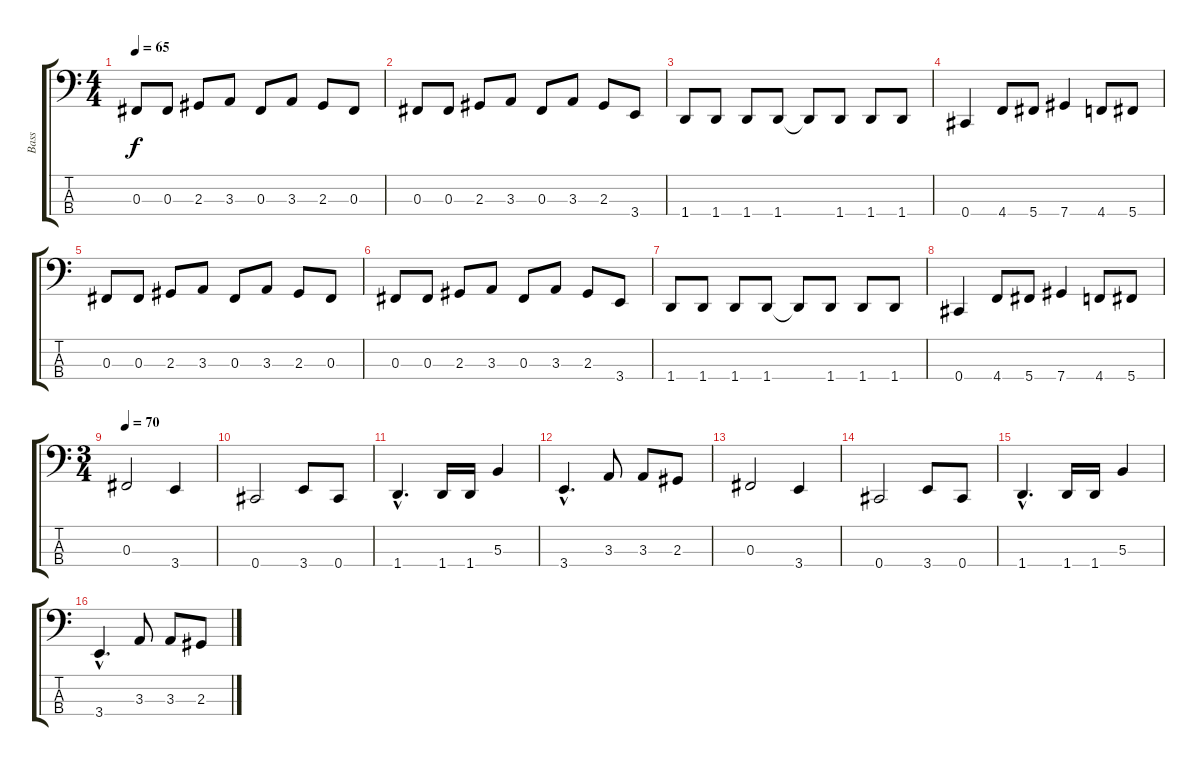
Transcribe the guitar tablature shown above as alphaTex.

\track ("Bass" "Bass") {instrument electricbasspick}
\staff {score tabs}
\tuning (E2 B1 Gb1 Db1) {hide}
\ts (4 4)
\tempo 65
\clef f4
\ks c
0.3.8{dy f} 0.3.8 2.3.8 3.3.8 0.3.8 3.3.8 2.3.8 0.3.8 |
0.3.8 0.3.8 2.3.8 3.3.8 0.3.8 3.3.8 2.3.8 3.4.8 |
1.4.8 1.4.8 1.4.8 1.4.8 1.4{t}.8 1.4.8 1.4.8 1.4.8 |
0.4.4 4.4.8 5.4.8 7.4.4 4.4.8 5.4.8 |
0.3.8 0.3.8 2.3.8 3.3.8 0.3.8 3.3.8 2.3.8 0.3.8 |
0.3.8 0.3.8 2.3.8 3.3.8 0.3.8 3.3.8 2.3.8 3.4.8 |
1.4.8 1.4.8 1.4.8 1.4.8 1.4{t}.8 1.4.8 1.4.8 1.4.8 |
0.4.4 4.4.8 5.4.8 7.4.4 4.4.8 5.4.8 |
\ts (3 4)
\tempo 70
0.3.2 3.4.4 |
0.4.2 3.4.8 0.4.8 |
1.4{hac}.4{d} 1.4.16 1.4.16 5.3.4 |
3.4{hac}.4{d} 3.3.8 3.3.8 2.3.8 |
0.3.2 3.4.4 |
0.4.2 3.4.8 0.4.8 |
1.4{hac}.4{d} 1.4.16 1.4.16 5.3.4 |
3.4{hac}.4{d} 3.3.8 3.3.8 2.3.8
